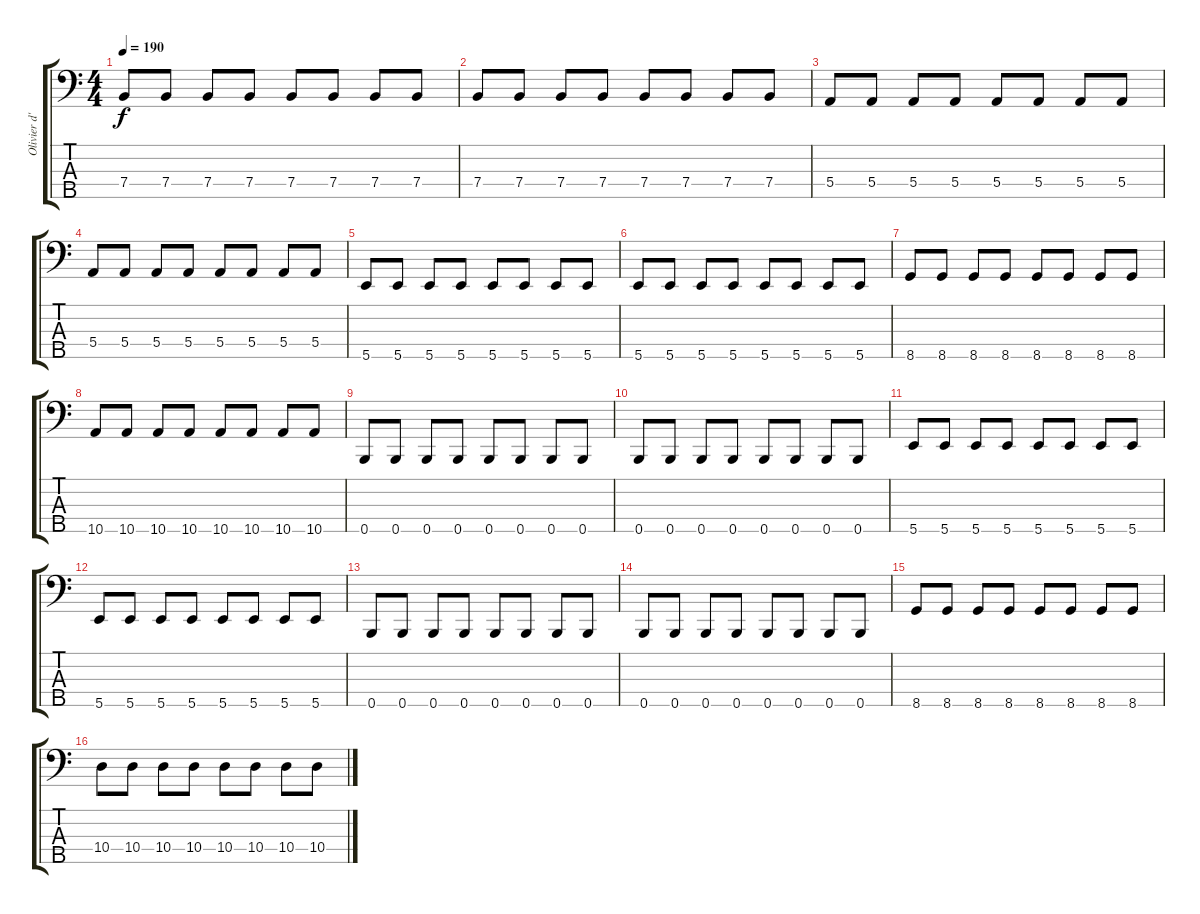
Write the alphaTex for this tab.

\track ("Olivier d'Aries (Bass)" "Olivier d'") {instrument electricbassfinger}
\staff {score tabs}
\tuning (G2 D2 A1 E1 B0) {hide}
\ts (4 4)
\tempo 190
\clef f4
\ks c
7.4.8{dy f} 7.4.8 7.4.8 7.4.8 7.4.8 7.4.8 7.4.8 7.4.8 |
7.4.8 7.4.8 7.4.8 7.4.8 7.4.8 7.4.8 7.4.8 7.4.8 |
5.4.8 5.4.8 5.4.8 5.4.8 5.4.8 5.4.8 5.4.8 5.4.8 |
5.4.8 5.4.8 5.4.8 5.4.8 5.4.8 5.4.8 5.4.8 5.4.8 |
5.5.8 5.5.8 5.5.8 5.5.8 5.5.8 5.5.8 5.5.8 5.5.8 |
5.5.8 5.5.8 5.5.8 5.5.8 5.5.8 5.5.8 5.5.8 5.5.8 |
8.5.8 8.5.8 8.5.8 8.5.8 8.5.8 8.5.8 8.5.8 8.5.8 |
10.5.8 10.5.8 10.5.8 10.5.8 10.5.8 10.5.8 10.5.8 10.5.8 |
0.5.8 0.5.8 0.5.8 0.5.8 0.5.8 0.5.8 0.5.8 0.5.8 |
0.5.8 0.5.8 0.5.8 0.5.8 0.5.8 0.5.8 0.5.8 0.5.8 |
5.5.8 5.5.8 5.5.8 5.5.8 5.5.8 5.5.8 5.5.8 5.5.8 |
5.5.8 5.5.8 5.5.8 5.5.8 5.5.8 5.5.8 5.5.8 5.5.8 |
0.5.8 0.5.8 0.5.8 0.5.8 0.5.8 0.5.8 0.5.8 0.5.8 |
0.5.8 0.5.8 0.5.8 0.5.8 0.5.8 0.5.8 0.5.8 0.5.8 |
8.5.8 8.5.8 8.5.8 8.5.8 8.5.8 8.5.8 8.5.8 8.5.8 |
10.4.8 10.4.8 10.4.8 10.4.8 10.4.8 10.4.8 10.4.8 10.4.8
